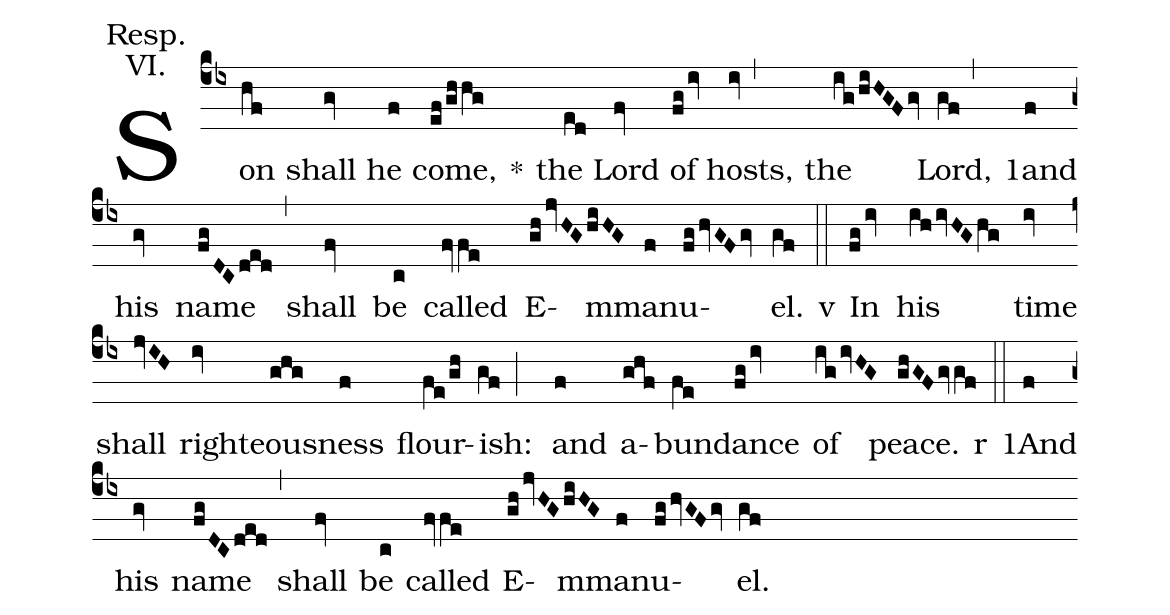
annotation: Resp.;
annotation: VI.;
%%
(cb4) Son(hf) shall(gv) he(f) come,(ef/ghhg) <sp>*</sp>() the(ed) Lord(fv) of(fgiv) hosts,(iv,) the(ig/hiHGFgv) Lord,(gf,) <sp>1</sp>and(f) his(gv) name(fgDCded,) shall(fv) be(c) called(fvfe) E(ghjvHGhiHG)mma(f)nu(fghvGFgv)el.(gf)

<sp>v</sp>(::) In(fgiv) his(ihivHGhg) time(iv) shall(jvIH) right(iv)eous(ghg)ness(f) flour(fe/gh)ish:(gf;) and(f) a(ghf)bun(fe)dance(fgiv) of(igivHG) peace.(ghGFgvgf)

<sp>r</sp>(::) <sp>1</sp>And(f) his(gv) name(fgDCded,) shall(fv) be(c) called(fvfe) E(ghjvHGhiHG)mma(f)nu(fghvGFgv)el.(gf)
